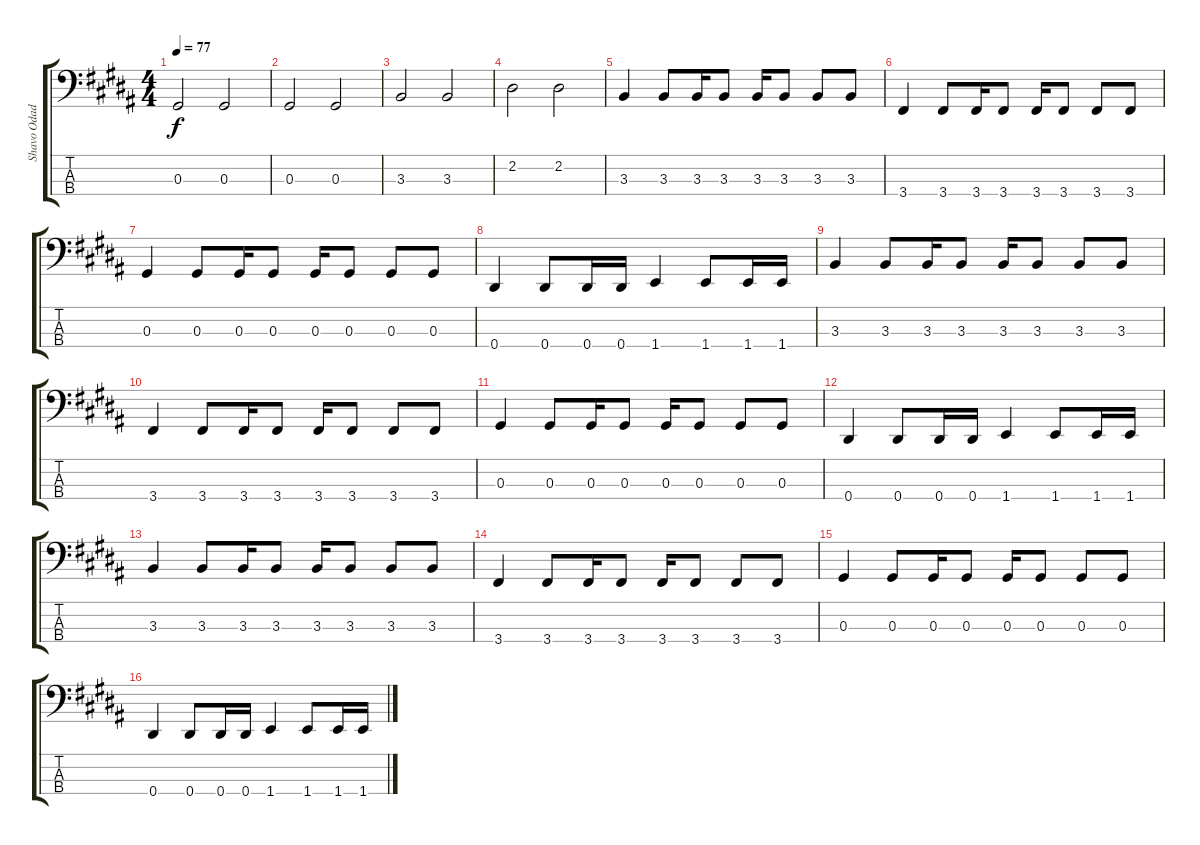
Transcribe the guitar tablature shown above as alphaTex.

\track ("Shavo Odadjian" "Shavo Odad") {instrument electricbasspick}
\staff {score tabs}
\tuning (Gb2 Db2 Ab1 Eb1) {hide}
\ts (4 4)
\tempo 77
\clef f4
\ks g#minor
0.3.2{dy f} 0.3.2 |
0.3.2 0.3.2 |
3.3.2 3.3.2 |
2.2.2 2.2.2 |
3.3.4 3.3.8 3.3.16 3.3.8 3.3.16 3.3.8 3.3.8 3.3.8 |
3.4.4 3.4.8 3.4.16 3.4.8 3.4.16 3.4.8 3.4.8 3.4.8 |
0.3.4 0.3.8 0.3.16 0.3.8 0.3.16 0.3.8 0.3.8 0.3.8 |
0.4.4 0.4.8 0.4.16 0.4.16 1.4.4 1.4.8 1.4.16 1.4.16 |
3.3.4 3.3.8 3.3.16 3.3.8 3.3.16 3.3.8 3.3.8 3.3.8 |
3.4.4 3.4.8 3.4.16 3.4.8 3.4.16 3.4.8 3.4.8 3.4.8 |
0.3.4 0.3.8 0.3.16 0.3.8 0.3.16 0.3.8 0.3.8 0.3.8 |
0.4.4 0.4.8 0.4.16 0.4.16 1.4.4 1.4.8 1.4.16 1.4.16 |
3.3.4 3.3.8 3.3.16 3.3.8 3.3.16 3.3.8 3.3.8 3.3.8 |
3.4.4 3.4.8 3.4.16 3.4.8 3.4.16 3.4.8 3.4.8 3.4.8 |
0.3.4 0.3.8 0.3.16 0.3.8 0.3.16 0.3.8 0.3.8 0.3.8 |
0.4.4 0.4.8 0.4.16 0.4.16 1.4.4 1.4.8 1.4.16 1.4.16
